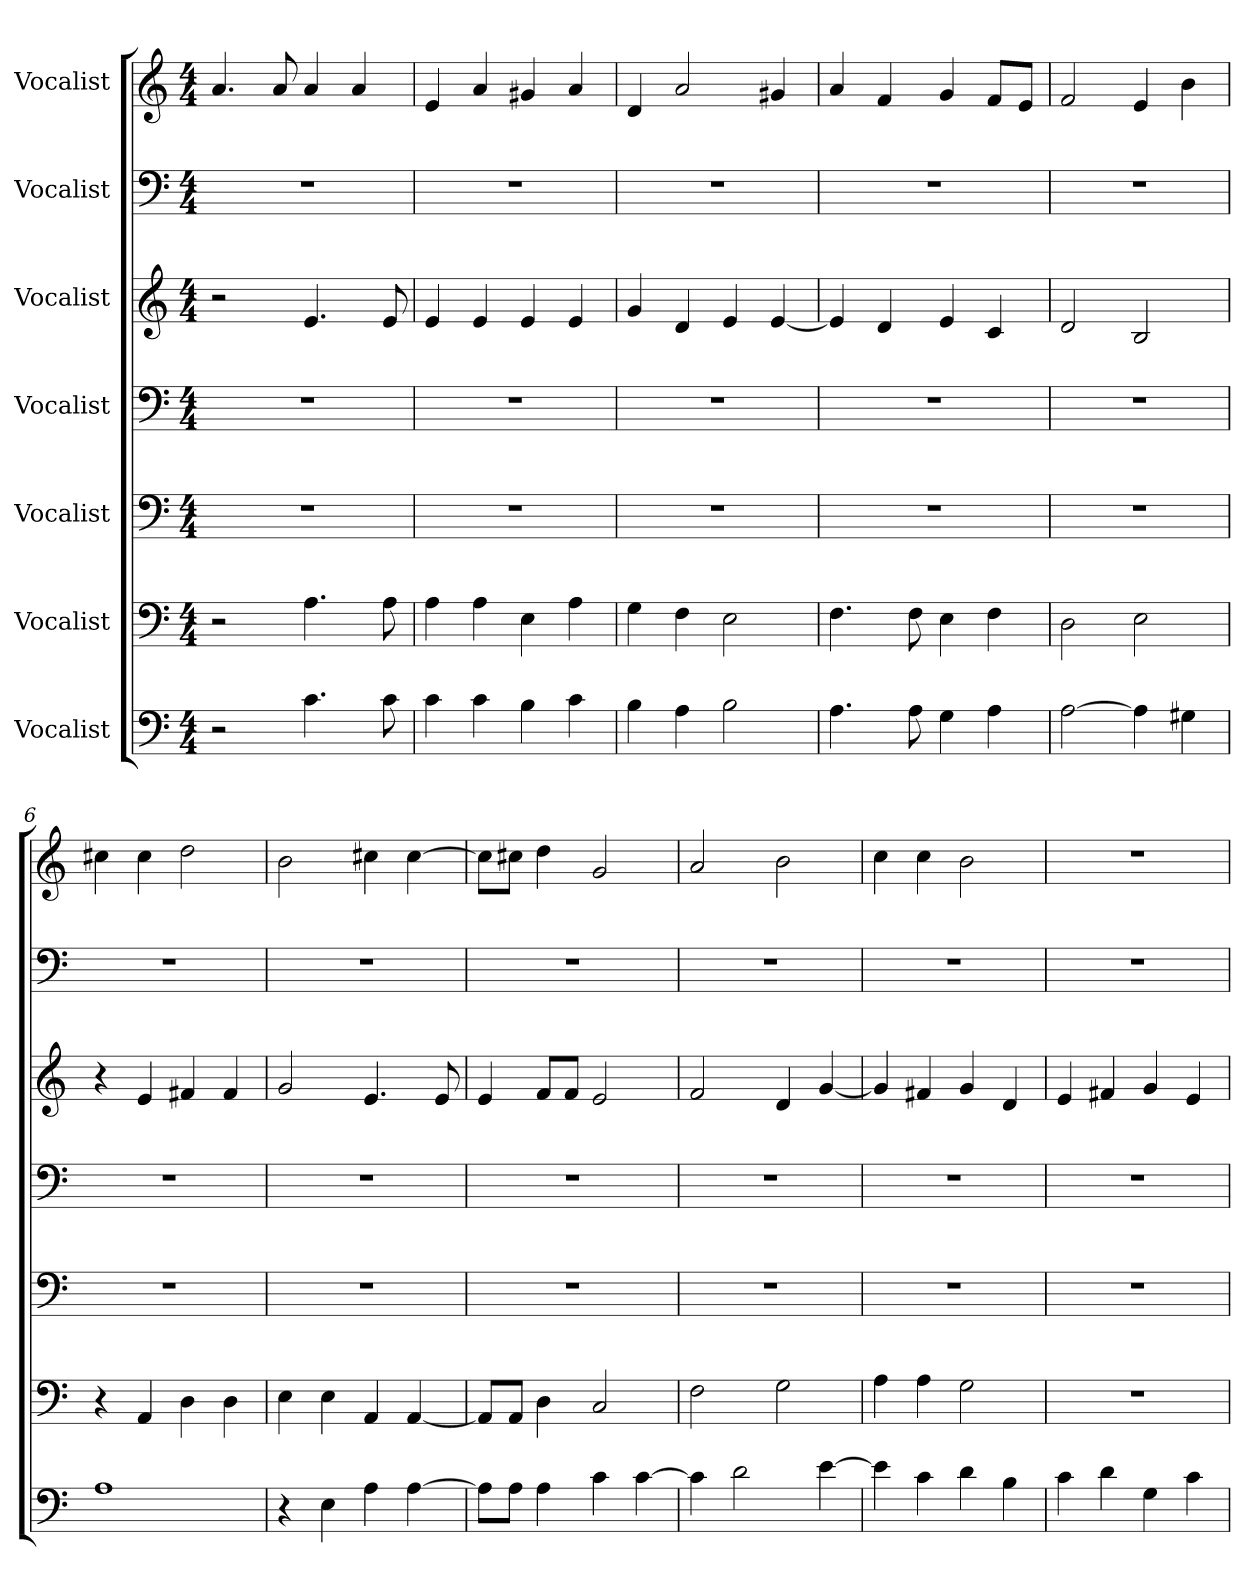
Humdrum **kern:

**kern	**kern	**kern	**kern	**kern	**kern	**kern
*part7	*part6	*part5	*part4	*part3	*part2	*part1
*staff7	*staff6	*staff5	*staff4	*staff3	*staff2	*staff1
*I"Vocalist	*I"Vocalist	*I"Vocalist	*I"Vocalist	*I"Vocalist	*I"Vocalist	*I"Vocalist
*clefF4	*clefF4	*clefF4	*clefF4	*clefG2	*clefF4	*clefG2
*k[]	*k[]	*k[]	*k[]	*k[]	*k[]	*k[]
*M4/4	*M4/4	*M4/4	*M4/4	*M4/4	*M4/4	*M4/4
=1	=1	=1	=1	=1	=1	=1
2r	2r	1r	1r	2r	1r	4.a
.	.	.	.	.	.	8a
4.c	4.A	.	.	4.e	.	4a
.	.	.	.	.	.	4a
8c	8A	.	.	8e	.	.
=2	=2	=2	=2	=2	=2	=2
4c	4A	1r	1r	4e	1r	4e
4c	4A	.	.	4e	.	4a
4B	4E	.	.	4e	.	4g#X
4c	4A	.	.	4e	.	4a
=3	=3	=3	=3	=3	=3	=3
4B	4G	1r	1r	4g	1r	4d
4A	4F	.	.	4d	.	2a
2B	2E	.	.	4e	.	.
.	.	.	.	[4e	.	4g#X
=4	=4	=4	=4	=4	=4	=4
4.A	4.F	1r	1r	4e]	1r	4a
.	.	.	.	4d	.	4f
8A	8F	.	.	.	.	.
4G	4E	.	.	4e	.	4g
4A	4F	.	.	4c	.	8f/L
.	.	.	.	.	.	8e/J
=5	=5	=5	=5	=5	=5	=5
[2A	2D	1r	1r	2d	1r	2f
4A]	2E	.	.	2B	.	4e
4G#X	.	.	.	.	.	4b
=6	=6	=6	=6	=6	=6	=6
1A	4r	1r	1r	4r	1r	4cc#X
.	4AA	.	.	4e	.	4cc#
.	4D	.	.	4f#X	.	2dd
.	4D	.	.	4f#	.	.
=7	=7	=7	=7	=7	=7	=7
4r	4E	1r	1r	2g	1r	2b
4E	4E	.	.	.	.	.
4A	4AA	.	.	4.e	.	4cc#X
[4A	[4AA	.	.	.	.	[4cc#
.	.	.	.	8e	.	.
=8	=8	=8	=8	=8	=8	=8
8A\L]	8AA/L]	1r	1r	4e	1r	8cc#\L]
8A\J	8AA/J	.	.	.	.	8cc#X\J
4A	4D	.	.	8f/L	.	4dd
.	.	.	.	8f/J	.	.
4c	2C	.	.	2e	.	2g
[4c	.	.	.	.	.	.
=9	=9	=9	=9	=9	=9	=9
4c]	2F	1r	1r	2f	1r	2a
2d	.	.	.	.	.	.
.	2G	.	.	4d	.	2b
[4e	.	.	.	[4g	.	.
=10	=10	=10	=10	=10	=10	=10
4e]	4A	1r	1r	4g]	1r	4cc
4c	4A	.	.	4f#X	.	4cc
4d	2G	.	.	4g	.	2b
4B	.	.	.	4d	.	.
=11	=11	=11	=11	=11	=11	=11
4c	1r	1r	1r	4e	1r	1r
4d	.	.	.	4f#X	.	.
4G	.	.	.	4g	.	.
4c	.	.	.	4e	.	.
=	=	=	=	=	=	=
*-	*-	*-	*-	*-	*-	*-
